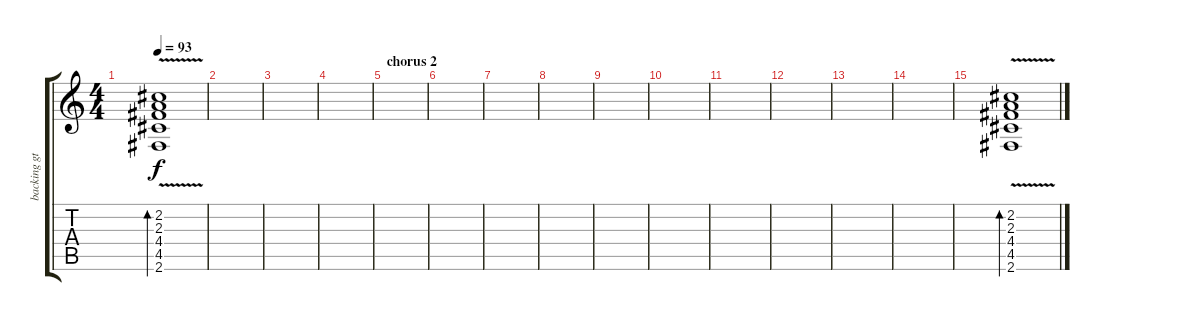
\track ("backing gt" "backing gt") {instrument electricguitarclean}
\staff {score tabs}
\tuning (E4 B3 G3 D3 A2 E2) {hide}
\ts (4 4)
\tempo 93
\clef g2
\ks c
(2.2 2.3 4.4{v} 4.5 2.6).1{bd 120 dy f} |
|
|
|
\section ("" "chorus 2")
|
|
|
|
|
|
|
|
|
|
(2.2 2.3 4.4{v} 4.5 2.6).1{bd 120}
